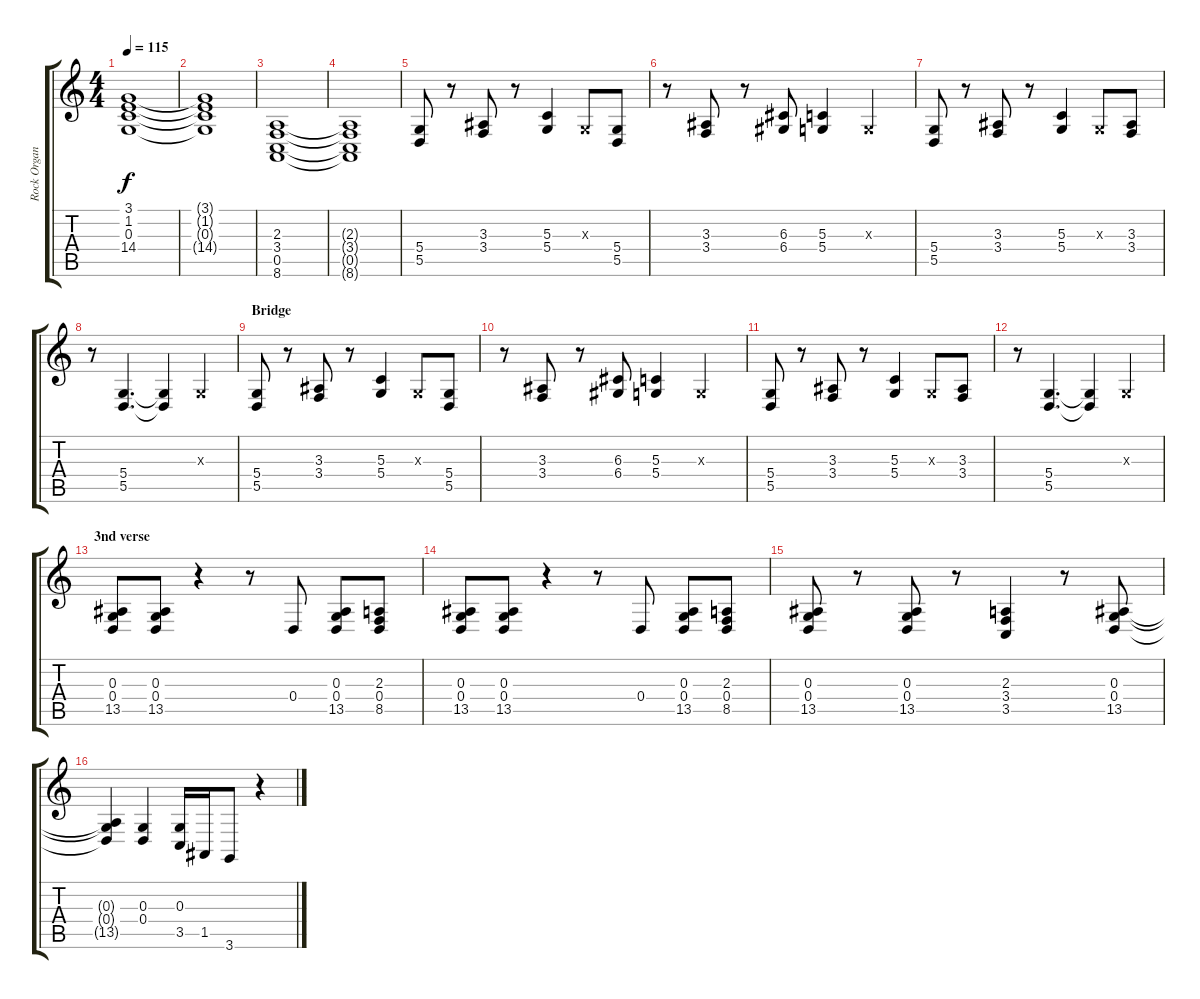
\track ("Rock Organ" "Rock Organ") {instrument rockorgan}
\staff {score tabs}
\tuning (E4 B3 G3 D3 A2 E2) {hide}
\ts (4 4)
\tempo 115
\clef g2
\ks c
(3.1 1.2 0.3 14.4).1{dy f} |
(3.1{t} 1.2{t} 0.3{t} 14.4{t}).1 |
(2.3 3.4 0.5 8.6).1 |
(2.3{t} 3.4{t} 0.5{t} 8.6{t}).1 |
(5.4 5.5).8 r.8 (3.3 3.4).8 r.8 (5.3 5.4).4 0.3{x}.8 (5.4 5.5).8 |
r.8 (3.3 3.4).8 r.8 (6.3 6.4).8 (5.3 5.4).4 0.3{x}.4 |
(5.4 5.5).8 r.8 (3.3 3.4).8 r.8 (5.3 5.4).4 0.3{x}.8 (3.3 3.4).8 |
r.8 (5.4 5.5).4{d} (5.4{t} 5.5{t}).4 0.3{x}.4 |
\section ("" "Bridge")
(5.4 5.5).8 r.8 (3.3 3.4).8 r.8 (5.3 5.4).4 0.3{x}.8 (5.4 5.5).8 |
r.8 (3.3 3.4).8 r.8 (6.3 6.4).8 (5.3 5.4).4 0.3{x}.4 |
(5.4 5.5).8 r.8 (3.3 3.4).8 r.8 (5.3 5.4).4 0.3{x}.8 (3.3 3.4).8 |
r.8 (5.4 5.5).4{d} (5.4{t} 5.5{t}).4 0.3{x}.4 |
\section ("" "3nd verse")
(0.3 0.4 13.5).8 (0.3 0.4 13.5).8 r.4 r.8 0.4.8 (0.3 0.4 13.5).8 (2.3 0.4 8.5).8 |
(0.3 0.4 13.5).8 (0.3 0.4 13.5).8 r.4 r.8 0.4.8 (0.3 0.4 13.5).8 (2.3 0.4 8.5).8 |
(0.3 0.4 13.5).8 r.8 (0.3 0.4 13.5).8 r.8 (2.3 3.4 3.5).4 r.8 (0.3 0.4 13.5).8 |
(0.3{t} 0.4{t} 13.5{t}).4 (0.3 0.4).4 (0.3 3.5).16 1.5.16 3.6.8 r.4
